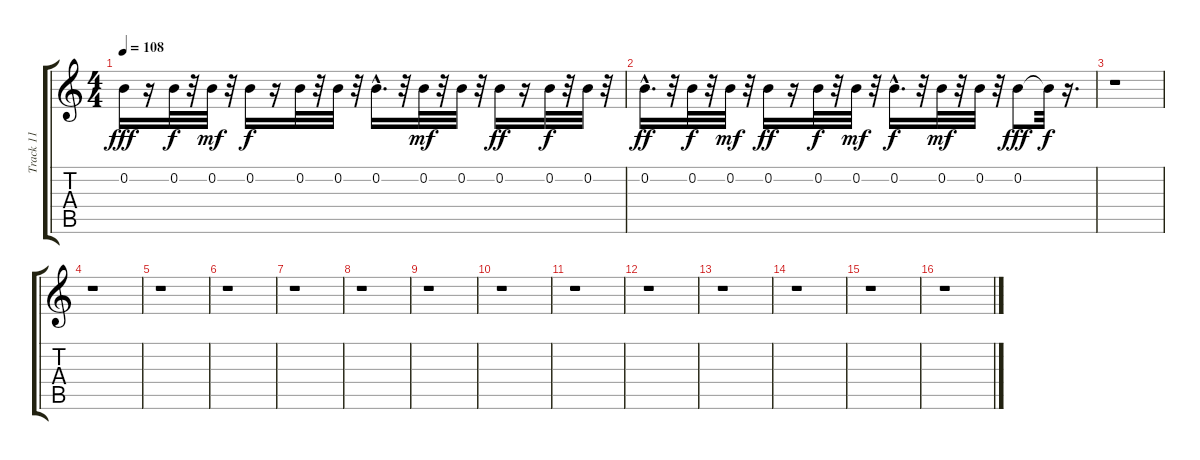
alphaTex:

\track ("Track 11" "Track 11") {instrument acousticguitarnylon}
\staff {score tabs}
\tuning (E4 B3 G3 D3 A2 E2) {hide}
\ts (4 4)
\tempo 108
\clef g2
\ks c
0.2.16{dy fff} r.16 0.2.32{dy f} r.32 0.2.32{dy mf} r.32 0.2.16{dy f} r.16 0.2.32 r.32 0.2.32 r.32 0.2{hac}.16{d} r.32 0.2.32{dy mf} r.32 0.2.32 r.32 0.2.16{dy ff} r.16 0.2.32{dy f} r.32 0.2.32 r.32 |
0.2{hac}.16{d dy ff} r.32 0.2.32{dy f} r.32 0.2.32{dy mf} r.32 0.2.16{dy ff} r.16 0.2.32{dy f} r.32 0.2.32{dy mf} r.32 0.2{hac}.16{d dy f} r.32 0.2.32{dy mf} r.32 0.2.32 r.32 0.2.8{dy fff} 0.2{t}.32{dy f} r.16{d} |
r.1 |
r.1 |
r.1 |
r.1 |
r.1 |
r.1 |
r.1 |
r.1 |
r.1 |
r.1 |
r.1 |
r.1 |
r.1 |
r.1
